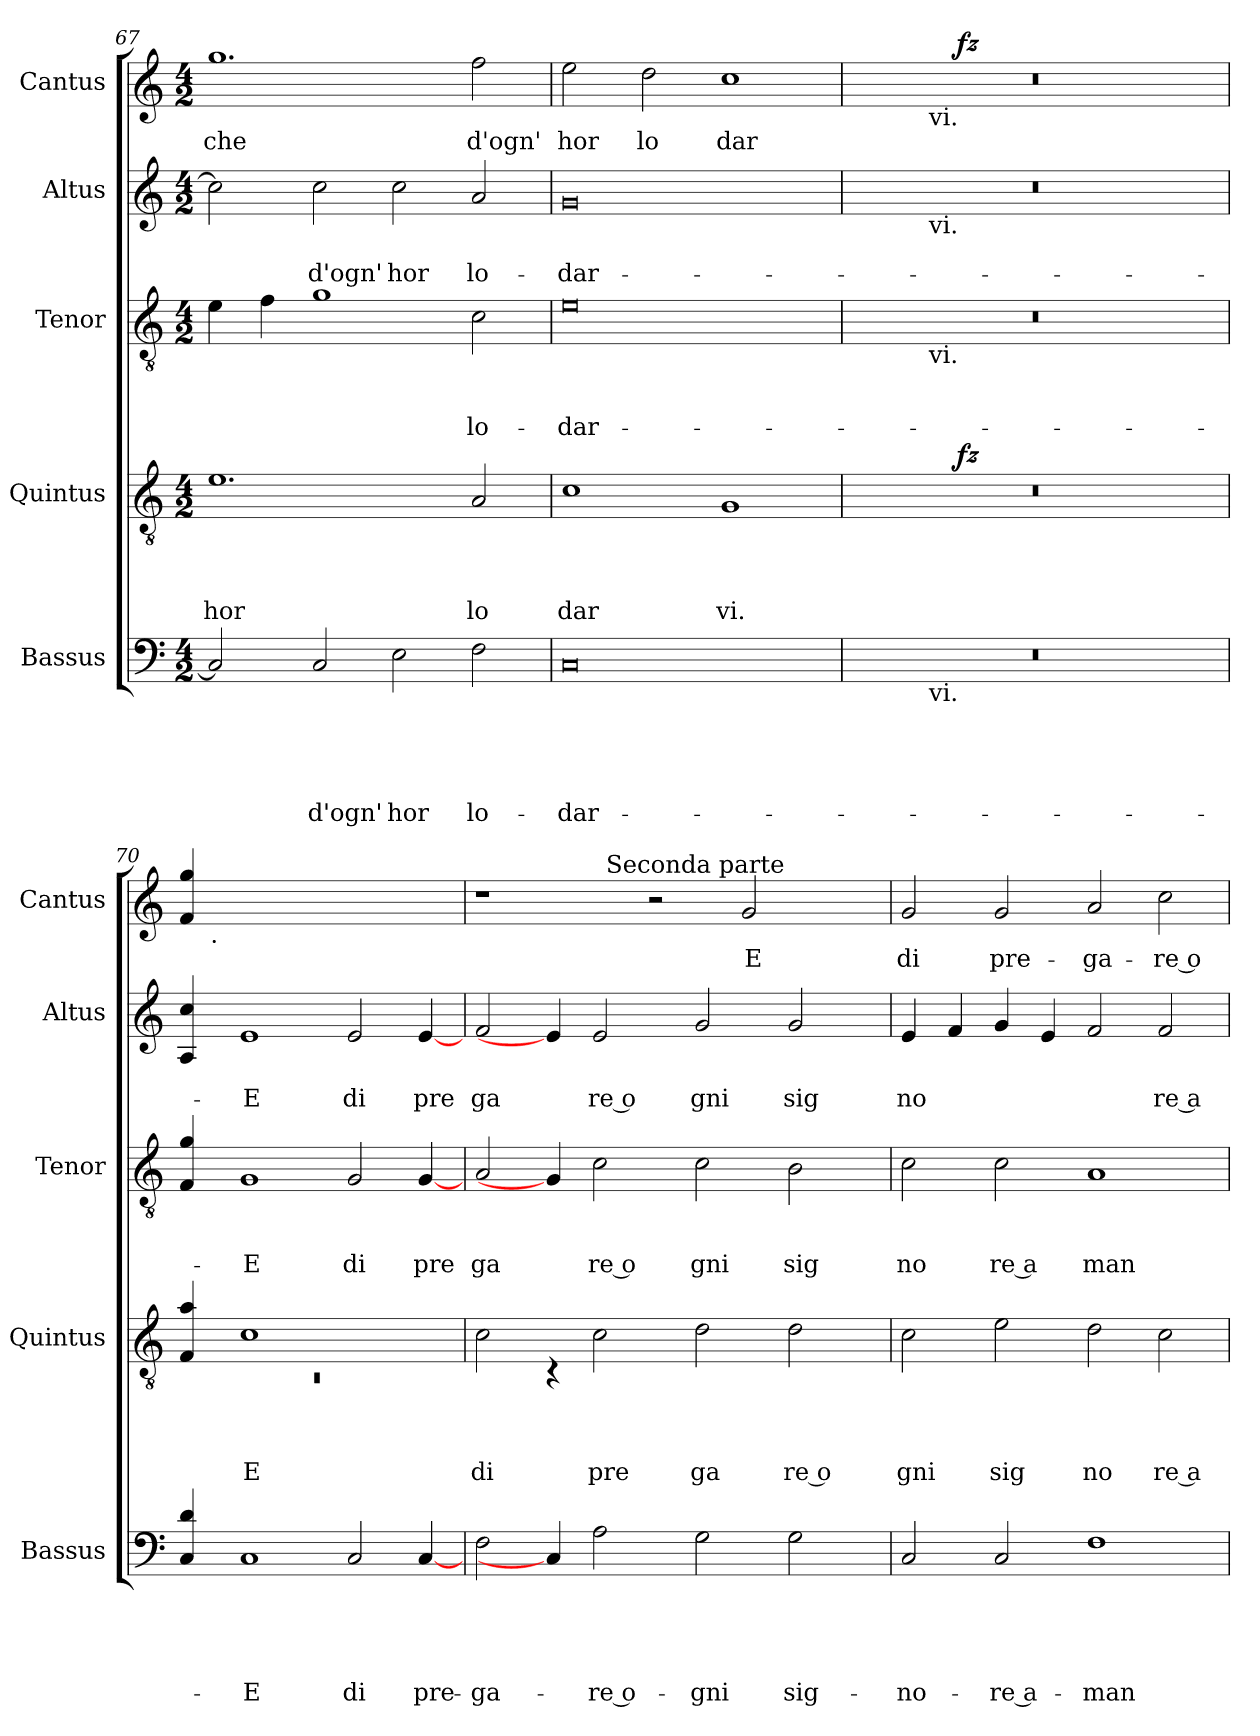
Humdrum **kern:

**kern	**text	**text	**text	**text	**text	**kern	**text	**text	**text	**text	**dynam	**kern	**text	**text	**text	**kern	**text	**text	**kern	**text	**dynam
*part5	*part5	*part5	*part5	*part5	*part5	*part4	*part4	*part4	*part4	*part4	*part4	*part3	*part3	*part3	*part3	*part2	*part2	*part2	*part1	*part1	*part1
*staff5	*staff5	*staff5	*staff5	*staff5	*staff5	*staff4	*staff4	*staff4	*staff4	*staff4	*staff4	*staff3	*staff3	*staff3	*staff3	*staff2	*staff2	*staff2	*staff1	*staff1	*staff1
*I"Bassus	*	*	*	*	*	*I"Quintus	*	*	*	*	*	*I"Tenor	*	*	*	*I"Altus	*	*	*I"Cantus	*	*
*I'Bassus	*	*	*	*	*	*I'Quintus	*	*	*	*	*	*I'Tenor	*	*	*	*I'Altus	*	*	*I'Cantus	*	*
*clefF4	*	*	*	*	*	*clefGv2	*	*	*	*	*	*clefGv2	*	*	*	*clefG2	*	*	*clefG2	*	*
*k[]	*	*	*	*	*	*k[]	*	*	*	*	*	*k[]	*	*	*	*k[]	*	*	*k[]	*	*
*C:	*	*	*	*	*	*C:	*	*	*	*	*	*C:	*	*	*	*C:	*	*	*C:	*	*
*M4/2	*	*	*	*	*	*M4/2	*	*	*	*	*	*M4/2	*	*	*	*M4/2	*	*	*M4/2	*	*
=67	=67	=67	=67	=67	=67	=67	=67	=67	=67	=67	=67	=67	=67	=67	=67	=67	=67	=67	=67	=67	=67
!	!	!	!	!	!	!	!	!	!	!LO:LY:b	!	!	!	!	!	!	!	!	!	!LO:LY:b	!
2C/]	.	.	.	.	.	1.e	.	.	.	hor	.	4e\	.	.	.	2cc\]	.	.	1.gg	che	.
.	.	.	.	.	.	.	.	.	.	.	.	4f\	.	.	.	.	.	.	.	.	.
!	!	!	!	!	!LO:LY:b	!	!	!	!	!	!	!	!	!	!	!	!	!LO:LY:b	!	!	!
2C/	.	.	.	.	d'ogn'	.	.	.	.	.	.	1g	.	.	.	2cc\	.	d'ogn'	.	.	.
!	!	!	!	!	!LO:LY:b	!	!	!	!	!	!	!	!	!	!	!	!	!LO:LY:b	!	!	!
2E\	.	.	.	.	hor	.	.	.	.	.	.	.	.	.	.	2cc\	.	hor	.	.	.
!	!	!	!	!	!LO:LY:b	!	!	!	!	!LO:LY:b	!	!	!	!	!LO:LY:b	!	!	!LO:LY:b	!	!LO:LY:b	!
2F\	.	.	.	.	lo-	2A/	.	.	.	lo	.	2c\	.	.	lo-	2a/	.	lo-	2ff\	d'ogn'	.
=68	=68	=68	=68	=68	=68	=68	=68	=68	=68	=68	=68	=68	=68	=68	=68	=68	=68	=68	=68	=68	=68
!	!	!	!	!	!LO:LY:b	!	!	!	!	!LO:LY:b	!	!	!	!	!LO:LY:b	!	!	!LO:LY:b	!	!LO:LY:b	!
0C	.	.	.	.	-dar-	1c	.	.	.	dar	.	0e	.	.	-dar-	0g	.	-dar-	2ee\	hor	.
!	!	!	!	!	!	!	!	!	!	!	!	!	!	!	!	!	!	!	!	!LO:LY:b	!
.	.	.	.	.	.	.	.	.	.	.	.	.	.	.	.	.	.	.	2dd\	lo	.
!	!	!	!	!	!	!	!	!	!	!LO:LY:b	!	!	!	!	!	!	!	!	!	!LO:LY:b	!
.	.	.	.	.	.	1G	.	.	.	vi.	.	.	.	.	.	.	.	.	1cc	dar	.
=69	=69	=69	=69	=69	=69	=69	=69	=69	=69	=69	=69	=69	=69	=69	=69	=69	=69	=69	=69	=69	=69
*^	*	*	*	*	*	*^	*	*	*	*	*	*^	*	*	*	*^	*	*	*^	*	*
*	*	*	*	*	*	*	*	*	*	*	*	*	*	*	*	*	*	*	*	*	*	*	*	*^	*	*
0r	4ryy	.	.	.	.	.	0r	4ryy	.	.	.	.	.	0r	4ryy	.	.	.	0r	4ryy	.	.	0r	4ryy	4ryy	.	.
.	16.ryy	.	.	.	.	.	.	8ryy	.	.	.	.	.	.	16.ryy	.	.	.	.	16.ryy	.	.	.	8ryy	16.ryy	.	.
!	!	!	!	!	!	!	!	!	!	!	!	!	!	!	!	!	!	!	!	!	!	!	!	!	!LO:TX:b:t=vi.	!	!
!	!	!	!	!	!	!	!	!	!	!	!	!	!	!	!	!	!	!	!	!LO:TX:b:t=vi.	!	!	!	!	!	!	!
!	!	!	!	!	!	!	!	!	!	!	!	!	!	!	!LO:TX:b:t=vi.	!	!	!	!	!	!	!	!	!	!	!	!
!	!LO:TX:b:t=vi.	!	!	!	!	!	!	!	!	!	!	!	!	!	!	!	!	!	!	!	!	!	!	!	!	!	!
.	1ryy	.	.	.	.	.	.	.	.	.	.	.	.	.	1ryy	.	.	.	.	1ryy	.	.	.	.	1ryy	.	.
.	.	.	.	.	.	.	.	32ryy	.	.	.	.	.	.	.	.	.	.	.	.	.	.	.	32ryy	.	.	.
!	!	!	!	!	!	!	!	!	!	!	!	!	!LO:DY:b	!	!	!	!	!	!	!	!	!	!	!	!	!	!LO:DY:b
.	.	.	.	.	.	.	.	1ryy	.	.	.	.	fz	.	.	.	.	.	.	.	.	.	.	1ryy	.	.	fz
.	2ryy	.	.	.	.	.	.	.	.	.	.	.	.	.	2ryy	.	.	.	.	2ryy	.	.	.	.	2ryy	.	.
.	.	.	.	.	.	.	.	2ryy	.	.	.	.	.	.	.	.	.	.	.	.	.	.	.	2ryy	.	.	.
.	8ryy	.	.	.	.	.	.	.	.	.	.	.	.	.	8ryy	.	.	.	.	8ryy	.	.	.	.	8ryy	.	.
.	.	.	.	.	.	.	.	16.ryy	.	.	.	.	.	.	.	.	.	.	.	.	.	.	.	16.ryy	.	.	.
.	32ryy	.	.	.	.	.	.	.	.	.	.	.	.	.	32ryy	.	.	.	.	32ryy	.	.	.	.	32ryy	.	.
*	*	*	*	*	*	*	*	*	*	*	*	*	*	*v	*v	*	*	*	*	*	*	*	*	*v	*v	*	*
*v	*v	*	*	*	*	*	*	*	*	*	*	*	*	*	*	*	*	*v	*v	*	*	*	*	*	*
!!LO:LB:g=z
=70!	=70!	=70!	=70!	=70!	=70!	=70!	=70!	=70!	=70!	=70!	=70!	=70!	=70!	=70!	=70!	=70!	=70!	=70!	=70!	=70!	=70!	=70!	=70!
4C/ 4d/	.	.	.	.	.	4F/ 4a/	0rC	.	.	.	.	.	4F/ 4g/	.	.	.	4A/ 4cc/	.	.	4f/ 4gg/	8ryy	.	.
!	!	!	!	!	!	!	!	!	!	!	!	!	!	!	!	!	!	!	!	!	!LO:TX:b:t=.	!	!
.	.	.	.	.	.	.	.	.	.	.	.	.	.	.	.	.	.	.	.	.	1...ryy	.	.
!	!	!	!	!	!LO:LY:b	!	!	!	!	!	!LO:LY:b	!	!	!	!	!LO:LY:b	!	!	!LO:LY:b	!	!	!	!
1C	.	.	.	.	-E	1c	.	.	.	.	E	.	1G	.	.	-E	1e	.	-E	1..ryy	.	.	.
!	!	!	!	!	!LO:LY:b	!	!	!	!	!	!	!	!	!	!	!LO:LY:b	!	!	!LO:LY:b	!	!	!	!
2C/	.	.	.	.	di	2.ryy	.	.	.	.	.	.	2G/	.	.	di	2e/	.	di	.	.	.	.
!	!	!	!	!	!LO:LY:b	!	!	!	!	!	!	!	!	!	!	!LO:LY:b	!	!	!LO:LY:b	!	!	!	!
[4C/	.	.	.	.	pre-	.	.	.	.	.	.	.	[4G/	.	.	pre	[4e/	.	pre	.	.	.	.
*	*	*	*	*	*	*v	*v	*	*	*	*	*	*	*	*	*	*	*	*	*	*	*	*
=71	=71	=71	=71	=71	=71	=71	=71	=71	=71	=71	=71	=71	=71	=71	=71	=71	=71	=71	=71	=71	=71	=71
!	!	!	!	!	!LO:LY:b	!	!	!	!	!LO:LY:b	!	!	!	!	!LO:LY:b	!	!	!LO:LY:b	!	!	!	!
2F\	.	.	.	.	-ga-	2c\	.	.	.	di	.	2A/	.	.	ga	2f/	.	ga	1r	2ryy	.	.
4C/]	.	.	.	.	.	4rC	.	.	.	.	.	4G/]	.	.	.	4e/]	.	.	.	4ryy	.	.
!	!	!	!	!	!LO:LY:b:rj	!	!	!	!	!LO:LY:b	!	!	!	!	!LO:LY:b:rj	!	!	!LO:LY:b:rj	!	!	!	!
2A\	.	.	.	.	-re o-	2c\	.	.	.	pre	.	2c\	.	.	re o	2e/	.	re o	.	32ryy	.	.
!	!	!	!	!	!	!	!	!	!	!	!	!	!	!	!	!	!	!	!	!LO:TX:a:t=Seconda parte	!	!
.	.	.	.	.	.	.	.	.	.	.	.	.	.	.	.	.	.	.	.	1ryy	.	.
.	.	.	.	.	.	.	.	.	.	.	.	.	.	.	.	.	.	.	2r	.	.	.
!	!	!	!	!	!LO:LY:b	!	!	!	!	!LO:LY:b	!	!	!	!	!LO:LY:b	!	!	!LO:LY:b	!	!	!	!
2G\	.	.	.	.	-gni	2d\	.	.	.	ga	.	2c\	.	.	gni	2g/	.	gni	.	.	.	.
!	!	!	!	!	!	!	!	!	!	!	!	!	!	!	!	!	!	!	!	!	!LO:LY:b	!
.	.	.	.	.	.	.	.	.	.	.	.	.	.	.	.	.	.	.	2g/	.	E	.
!	!	!	!	!	!LO:LY:b	!	!	!	!	!LO:LY:b:rj	!	!	!	!	!LO:LY:b	!	!	!LO:LY:b	!	!	!	!
2G\	.	.	.	.	sig-	2d\	.	.	.	re o	.	2B\	.	.	sig	2g/	.	sig	.	.	.	.
.	.	.	.	.	.	.	.	.	.	.	.	.	.	.	.	.	.	.	.	4...ryy	.	.
.	.	.	.	.	.	.	.	.	.	.	.	.	.	.	.	.	.	.	4ryy	.	.	.
=72	=72	=72	=72	=72	=72	=72	=72	=72	=72	=72	=72	=72	=72	=72	=72	=72	=72	=72	=72	=72	=72	=72
!	!	!	!	!	!LO:LY:b	!	!	!	!	!LO:LY:b	!	!	!	!	!LO:LY:b	!	!	!LO:LY:b	!	!	!LO:LY:b	!
*	*	*	*	*	*	*	*	*	*	*	*	*	*	*	*	*	*	*	*v	*v	*	*
2C/	.	.	.	.	-no-	2c\	.	.	.	gni	.	2c\	.	.	no	4e/	.	no	2g/	di	.
.	.	.	.	.	.	.	.	.	.	.	.	.	.	.	.	4f/	.	.	.	.	.
!	!	!	!	!	!LO:LY:b:rj	!	!	!	!	!LO:LY:b	!	!	!	!	!LO:LY:b:rj	!	!	!	!	!LO:LY:b	!
2C/	.	.	.	.	-re a-	2e\	.	.	.	sig	.	2c\	.	.	re a	4g/	.	.	2g/	pre-	.
.	.	.	.	.	.	.	.	.	.	.	.	.	.	.	.	4e/	.	.	.	.	.
!	!	!	!	!	!LO:LY:b	!	!	!	!	!LO:LY:b	!	!	!	!	!LO:LY:b	!	!	!	!	!LO:LY:b	!
1F	.	.	.	.	-man-	2d\	.	.	.	no	.	1A	.	.	man	2f/	.	.	2a/	-ga-	.
!	!	!	!	!	!	!	!	!	!	!LO:LY:b:rj	!	!	!	!	!	!	!	!LO:LY:b:rj	!	!LO:LY:b:rj	!
.	.	.	.	.	.	2c\	.	.	.	re a	.	.	.	.	.	2f/	.	re a	2cc\	-re o-	.
=	=	=	=	=	=	=	=	=	=	=	=	=	=	=	=	=	=	=	=	=	=
*-	*-	*-	*-	*-	*-	*-	*-	*-	*-	*-	*-	*-	*-	*-	*-	*-	*-	*-	*-	*-	*-
